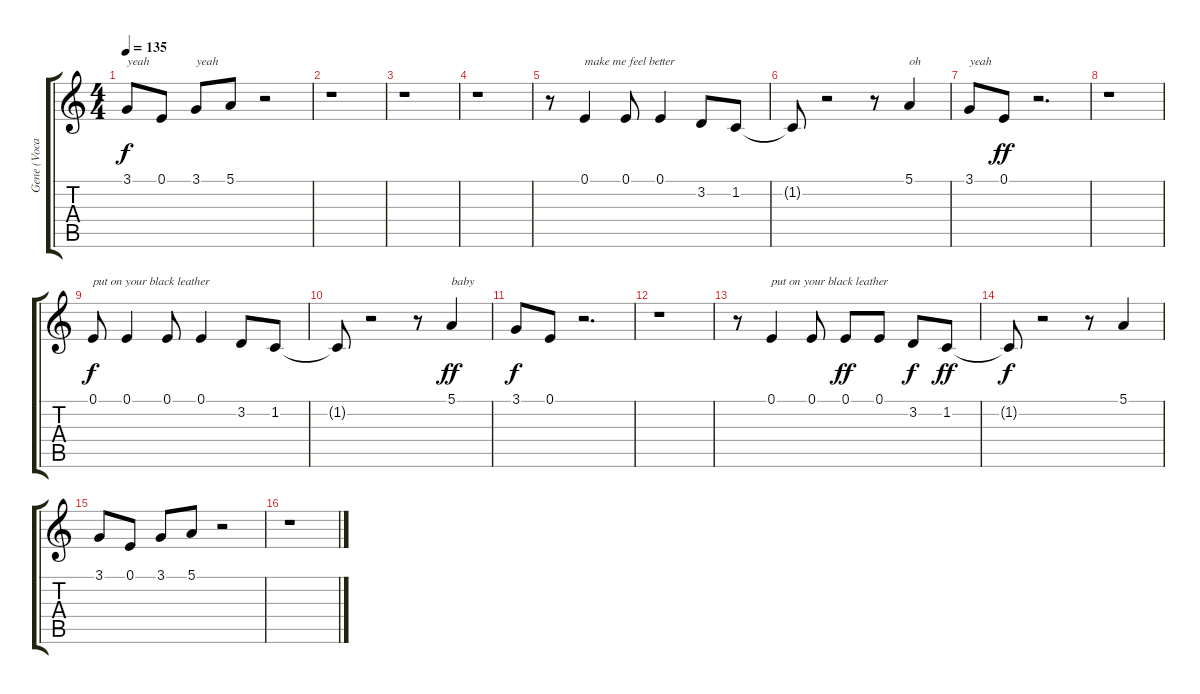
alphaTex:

\track ("Gene (Vocals)" "Gene (Voca") {instrument lead2sawtooth}
\staff {score tabs}
\tuning (E4 B3 G3 D3 A2 E2) {hide}
\ts (4 4)
\tempo 135
\clef g2
\ks c
3.1.8{txt "yeah" dy f} 0.1.8 3.1.8{txt "yeah"} 5.1.8 r.2 |
r.1 |
r.1 |
r.1 |
r.8 0.1.4{txt "make me feel better"} 0.1.8 0.1.4 3.2.8 1.2.8 |
1.2{t}.8 r.2 r.8 5.1.4{txt "oh"} |
3.1.8{txt "yeah"} 0.1.8{dy ff} r.2{d} |
r.1 |
0.1.8{txt "put on your black leather" dy f} 0.1.4 0.1.8 0.1.4 3.2.8 1.2.8 |
1.2{t}.8 r.2 r.8 5.1.4{txt "baby" dy ff} |
3.1.8{dy f} 0.1.8 r.2{d} |
r.1 |
r.8 0.1.4{txt "put on your black leather"} 0.1.8 0.1.8{dy ff} 0.1.8 3.2.8{dy f} 1.2.8{dy ff} |
1.2{t}.8{dy f} r.2 r.8 5.1.4 |
3.1.8 0.1.8 3.1.8 5.1.8 r.2 |
r.1
